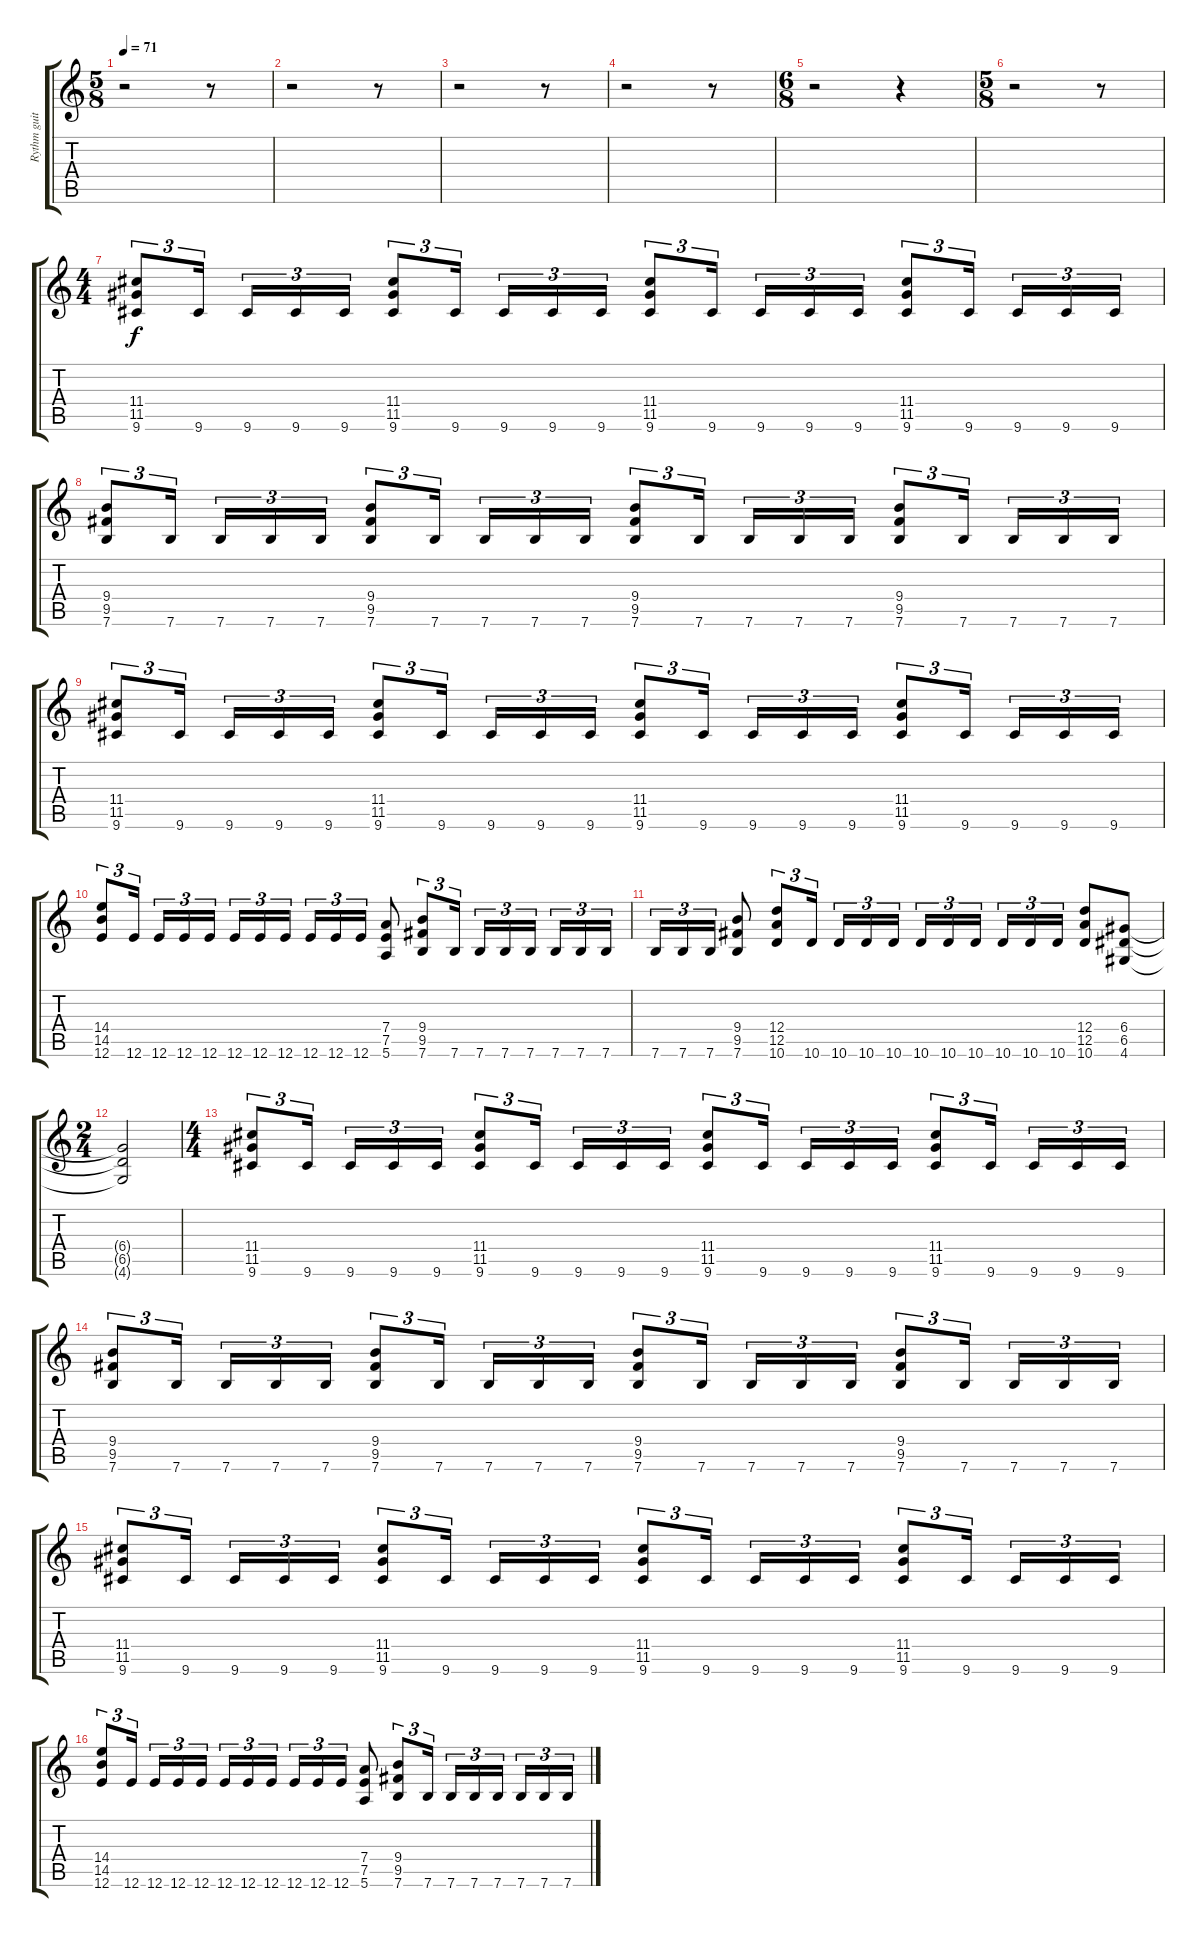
\track ("Rythm guitar" "Rythm guit") {instrument distortionguitar}
\staff {score tabs}
\tuning (E4 B3 G3 D3 A2 E2) {hide}
\ts (5 8)
\tempo 71
\clef g2
\ks c
r.2{dy f} r.8 |
r.2 r.8 |
r.2 r.8 |
r.2 r.8 |
\ts (6 8)
r.2 r.4 |
\ts (5 8)
r.2 r.8 |
\ts (4 4)
(11.4 11.5 9.6).8{tu (3 2)} 9.6.16{tu (3 2)} 9.6.16{tu (3 2)} 9.6.16{tu (3 2)} 9.6.16{tu (3 2)} (11.4 11.5 9.6).8{tu (3 2)} 9.6.16{tu (3 2)} 9.6.16{tu (3 2)} 9.6.16{tu (3 2)} 9.6.16{tu (3 2)} (11.4 11.5 9.6).8{tu (3 2)} 9.6.16{tu (3 2)} 9.6.16{tu (3 2)} 9.6.16{tu (3 2)} 9.6.16{tu (3 2)} (11.4 11.5 9.6).8{tu (3 2)} 9.6.16{tu (3 2)} 9.6.16{tu (3 2)} 9.6.16{tu (3 2)} 9.6.16{tu (3 2)} |
(9.4 9.5 7.6).8{tu (3 2)} 7.6.16{tu (3 2)} 7.6.16{tu (3 2)} 7.6.16{tu (3 2)} 7.6.16{tu (3 2)} (9.4 9.5 7.6).8{tu (3 2)} 7.6.16{tu (3 2)} 7.6.16{tu (3 2)} 7.6.16{tu (3 2)} 7.6.16{tu (3 2)} (9.4 9.5 7.6).8{tu (3 2)} 7.6.16{tu (3 2)} 7.6.16{tu (3 2)} 7.6.16{tu (3 2)} 7.6.16{tu (3 2)} (9.4 9.5 7.6).8{tu (3 2)} 7.6.16{tu (3 2)} 7.6.16{tu (3 2)} 7.6.16{tu (3 2)} 7.6.16{tu (3 2)} |
(11.4 11.5 9.6).8{tu (3 2)} 9.6.16{tu (3 2)} 9.6.16{tu (3 2)} 9.6.16{tu (3 2)} 9.6.16{tu (3 2)} (11.4 11.5 9.6).8{tu (3 2)} 9.6.16{tu (3 2)} 9.6.16{tu (3 2)} 9.6.16{tu (3 2)} 9.6.16{tu (3 2)} (11.4 11.5 9.6).8{tu (3 2)} 9.6.16{tu (3 2)} 9.6.16{tu (3 2)} 9.6.16{tu (3 2)} 9.6.16{tu (3 2)} (11.4 11.5 9.6).8{tu (3 2)} 9.6.16{tu (3 2)} 9.6.16{tu (3 2)} 9.6.16{tu (3 2)} 9.6.16{tu (3 2)} |
(14.4 14.5 12.6).8{tu (3 2)} 12.6.16{tu (3 2)} 12.6.16{tu (3 2)} 12.6.16{tu (3 2)} 12.6.16{tu (3 2)} 12.6.16{tu (3 2)} 12.6.16{tu (3 2)} 12.6.16{tu (3 2)} 12.6.16{tu (3 2)} 12.6.16{tu (3 2)} 12.6.16{tu (3 2)} (7.4 7.5 5.6).8 (9.4 9.5 7.6).8{tu (3 2)} 7.6.16{tu (3 2)} 7.6.16{tu (3 2)} 7.6.16{tu (3 2)} 7.6.16{tu (3 2)} 7.6.16{tu (3 2)} 7.6.16{tu (3 2)} 7.6.16{tu (3 2)} |
7.6.16{tu (3 2)} 7.6.16{tu (3 2)} 7.6.16{tu (3 2)} (9.4 9.5 7.6).8 (12.4 12.5 10.6).8{tu (3 2)} 10.6.16{tu (3 2)} 10.6.16{tu (3 2)} 10.6.16{tu (3 2)} 10.6.16{tu (3 2)} 10.6.16{tu (3 2)} 10.6.16{tu (3 2)} 10.6.16{tu (3 2)} 10.6.16{tu (3 2)} 10.6.16{tu (3 2)} 10.6.16{tu (3 2)} (12.4 12.5 10.6).8 (6.4 6.5 4.6).8 |
\ts (2 4)
(6.4{t} 6.5{t} 4.6{t}).2 |
\ts (4 4)
(11.4 11.5 9.6).8{tu (3 2)} 9.6.16{tu (3 2)} 9.6.16{tu (3 2)} 9.6.16{tu (3 2)} 9.6.16{tu (3 2)} (11.4 11.5 9.6).8{tu (3 2)} 9.6.16{tu (3 2)} 9.6.16{tu (3 2)} 9.6.16{tu (3 2)} 9.6.16{tu (3 2)} (11.4 11.5 9.6).8{tu (3 2)} 9.6.16{tu (3 2)} 9.6.16{tu (3 2)} 9.6.16{tu (3 2)} 9.6.16{tu (3 2)} (11.4 11.5 9.6).8{tu (3 2)} 9.6.16{tu (3 2)} 9.6.16{tu (3 2)} 9.6.16{tu (3 2)} 9.6.16{tu (3 2)} |
(9.4 9.5 7.6).8{tu (3 2)} 7.6.16{tu (3 2)} 7.6.16{tu (3 2)} 7.6.16{tu (3 2)} 7.6.16{tu (3 2)} (9.4 9.5 7.6).8{tu (3 2)} 7.6.16{tu (3 2)} 7.6.16{tu (3 2)} 7.6.16{tu (3 2)} 7.6.16{tu (3 2)} (9.4 9.5 7.6).8{tu (3 2)} 7.6.16{tu (3 2)} 7.6.16{tu (3 2)} 7.6.16{tu (3 2)} 7.6.16{tu (3 2)} (9.4 9.5 7.6).8{tu (3 2)} 7.6.16{tu (3 2)} 7.6.16{tu (3 2)} 7.6.16{tu (3 2)} 7.6.16{tu (3 2)} |
(11.4 11.5 9.6).8{tu (3 2)} 9.6.16{tu (3 2)} 9.6.16{tu (3 2)} 9.6.16{tu (3 2)} 9.6.16{tu (3 2)} (11.4 11.5 9.6).8{tu (3 2)} 9.6.16{tu (3 2)} 9.6.16{tu (3 2)} 9.6.16{tu (3 2)} 9.6.16{tu (3 2)} (11.4 11.5 9.6).8{tu (3 2)} 9.6.16{tu (3 2)} 9.6.16{tu (3 2)} 9.6.16{tu (3 2)} 9.6.16{tu (3 2)} (11.4 11.5 9.6).8{tu (3 2)} 9.6.16{tu (3 2)} 9.6.16{tu (3 2)} 9.6.16{tu (3 2)} 9.6.16{tu (3 2)} |
(14.4 14.5 12.6).8{tu (3 2)} 12.6.16{tu (3 2)} 12.6.16{tu (3 2)} 12.6.16{tu (3 2)} 12.6.16{tu (3 2)} 12.6.16{tu (3 2)} 12.6.16{tu (3 2)} 12.6.16{tu (3 2)} 12.6.16{tu (3 2)} 12.6.16{tu (3 2)} 12.6.16{tu (3 2)} (7.4 7.5 5.6).8 (9.4 9.5 7.6).8{tu (3 2)} 7.6.16{tu (3 2)} 7.6.16{tu (3 2)} 7.6.16{tu (3 2)} 7.6.16{tu (3 2)} 7.6.16{tu (3 2)} 7.6.16{tu (3 2)} 7.6.16{tu (3 2)}
